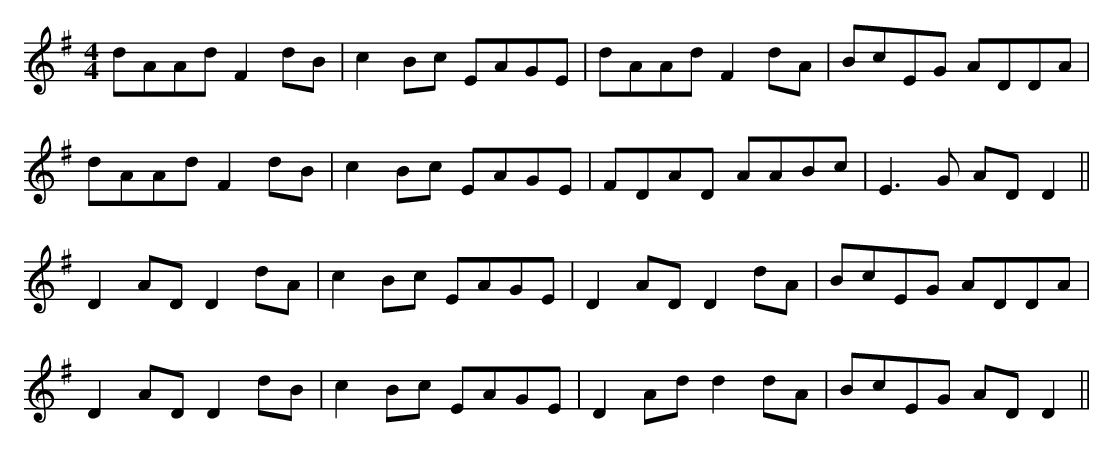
X:1
M:4/4
K:Dmix
dAAd F2dB|c2Bc EAGE|dAAd F2dA|BcEG ADDA|
dAAd F2dB|c2Bc EAGE|FDAD AABc|E3G AD D2||
D2 AD D2 dA|c2Bc EAGE|D2 AD D2 dA|BcEG ADDA|
D2 AD D2 dB|c2Bc EAGE|D2 Ad d2 dA|BcEG AD D2||
